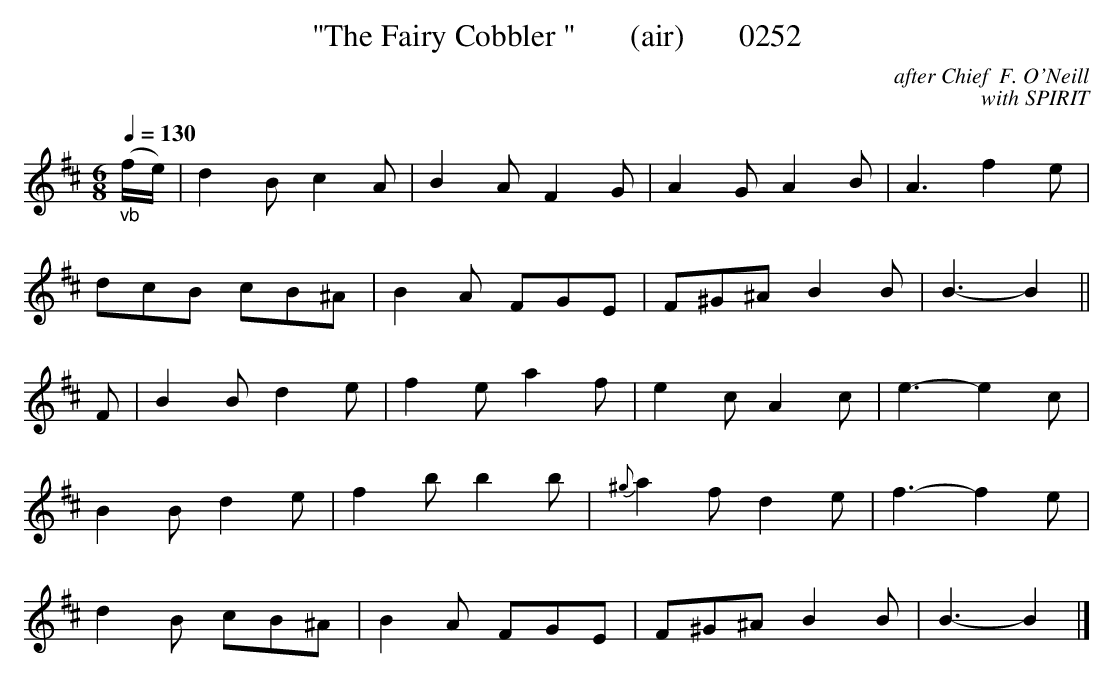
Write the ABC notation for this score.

X:1
T: "The Fairy Cobbler "       (air)       0252
C:after Chief  F. O'Neill
C:with SPIRIT
Q:1/4=130
M:6/8
L:1/8
K:D
"_vb"(f/2e/2)|d2B c2A|B2A F2G|A2G A2B|A3f2e|
dcB cB^A|B2A FGE|F^G^A B2B|B3-B2||
F|B2B d2e|f2e a2f|e2c A2c|e3-e2c|
B2B d2e|f2b b2b|{^g}a2f d2e|f3-f2e|
d2B cB^A|B2A FGE|F^G^A B2B|B3-B2|]
